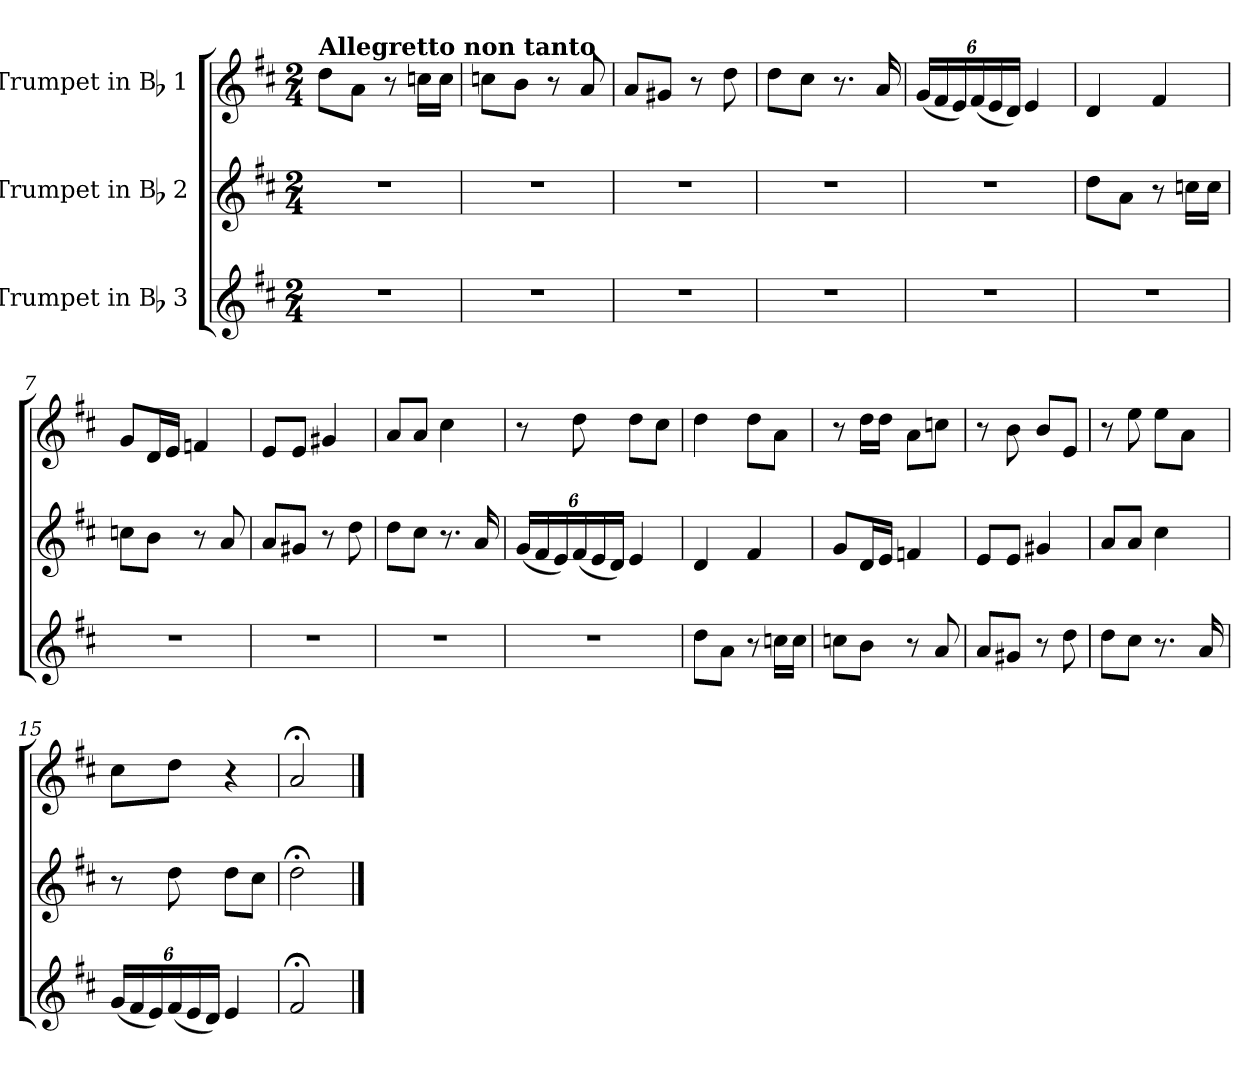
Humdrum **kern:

**kern	**kern	**kern
*part3	*part2	*part1
*staff3	*staff2	*staff1
*I"Trumpet in Bb 3	*I"Trumpet in Bb 2	*I"Trumpet in Bb 1
*clefG2	*clefG2	*clefG2
*ITrd1c2	*ITrd1c2	*ITrd1c2
*k[]	*k[]	*k[]
*C:	*C:	*C:
*M2/4	*M2/4	*M2/4
*MM90	*MM90	*MM90
=1	=1	=1
!	!	!LO:TX:a:B:t=Allegretto non tanto
2r	2r	8cc\L
.	.	8g\J
.	.	8r
.	.	16b-X\LL
.	.	16b-\JJ
=2	=2	=2
2r	2r	8b-X\L
.	.	8a\J
.	.	8r
.	.	8g/
=3	=3	=3
2r	2r	8g/L
.	.	8f#X/J
.	.	8r
.	.	8cc\
=4	=4	=4
2r	2r	8cc\L
.	.	8b\J
.	.	8.r
.	.	16g/
=5	=5	=5
2r	2r	(<24f/LL
.	.	24e/
.	.	24d/)
.	.	(<24e/
.	.	24d/
.	.	24c/JJ)
.	.	4d/
=6	=6	=6
2r	8cc\L	4c/
.	8g\J	.
.	8r	4e/
.	16b-X\LL	.
.	16b-\JJ	.
!!LO:LB:g=z
=7	=7	=7
2r	8b-X\L	8f/L
.	8a\J	16c/L
.	.	16d/JJ
.	8r	4e-X/
.	8g/	.
=8	=8	=8
2r	8g/L	8d/L
.	8f#X/J	8d/J
.	8r	4f#X/
.	8cc\	.
=9	=9	=9
2r	8cc\L	8g/L
.	8b\J	8g/J
.	8.r	4b\
.	16g/	.
=10	=10	=10
2r	(<24f/LL	8r
.	24e/	.
.	24d/)	.
.	(<24e/	8cc\
.	24d/	.
.	24c/JJ)	.
.	4d/	8cc\L
.	.	8b\J
=11	=11	=11
8cc\L	4c/	4cc\
8g\J	.	.
8r	4e/	8cc\L
16b-X\LL	.	8g\J
16b-\JJ	.	.
!!LO:LB:g=z
=12	=12	=12
8b-X\L	8f/L	8r
8a\J	16c/L	16cc\LL
.	16d/JJ	16cc\JJ
8r	4e-X/	8g\L
8g/	.	8b-X\J
=13	=13	=13
8g/L	8d/L	8r
8f#X/J	8d/J	8a\
8r	4f#X/	8a/L
8cc\	.	8d/J
=14	=14	=14
8cc\L	8g/L	8r
8b\J	8g/J	8dd\
8.r	4b\	8dd\L
.	.	8g\J
16g/	.	.
=15	=15	=15
(<24f/LL	8r	8b\L
24e/	.	.
24d/)	.	.
(<24e/	8cc\	8cc\J
24d/	.	.
24c/JJ)	.	.
4d/	8cc\L	4r
.	8b\J	.
=16	=16	=16
2e;</	2cc;<\	2g;</
==	==	==
*-	*-	*-
